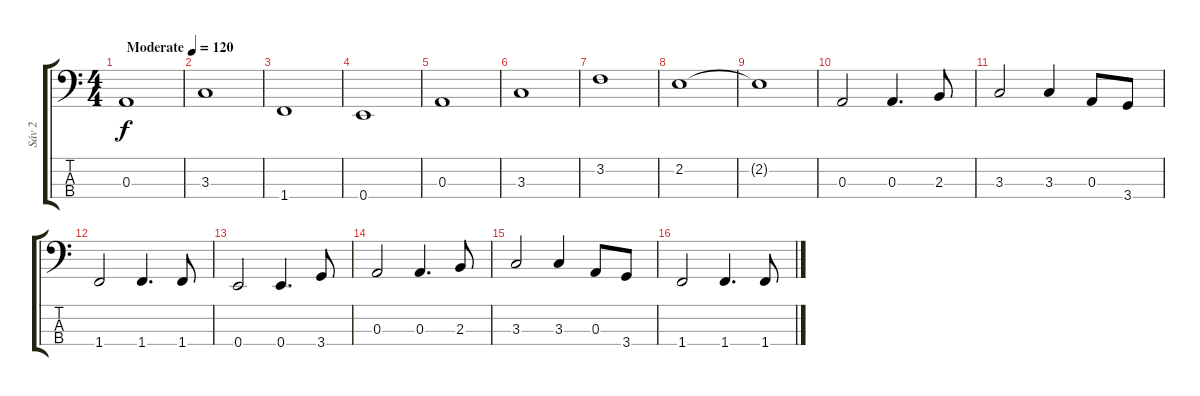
\track ("Sáv 2" "Sáv 2") {instrument contrabass}
\staff {score tabs}
\tuning (G2 D2 A1 E1) {hide}
\ts (4 4)
\tempo (120 "Moderate")
\clef f4
\ks c
0.3.1{dy f volume 16 instrument contrabass} |
3.3.1 |
1.4.1 |
0.4.1 |
0.3.1 |
3.3.1 |
3.2.1 |
2.2.1{volume 8} |
2.2{t}.1 |
0.3.2{volume 16} 0.3.4{d} 2.3.8 |
3.3.2 3.3.4 0.3.8 3.4.8 |
1.4.2 1.4.4{d} 1.4.8 |
0.4.2 0.4.4{d} 3.4.8 |
0.3.2 0.3.4{d} 2.3.8 |
3.3.2 3.3.4 0.3.8 3.4.8 |
1.4.2 1.4.4{d} 1.4.8
